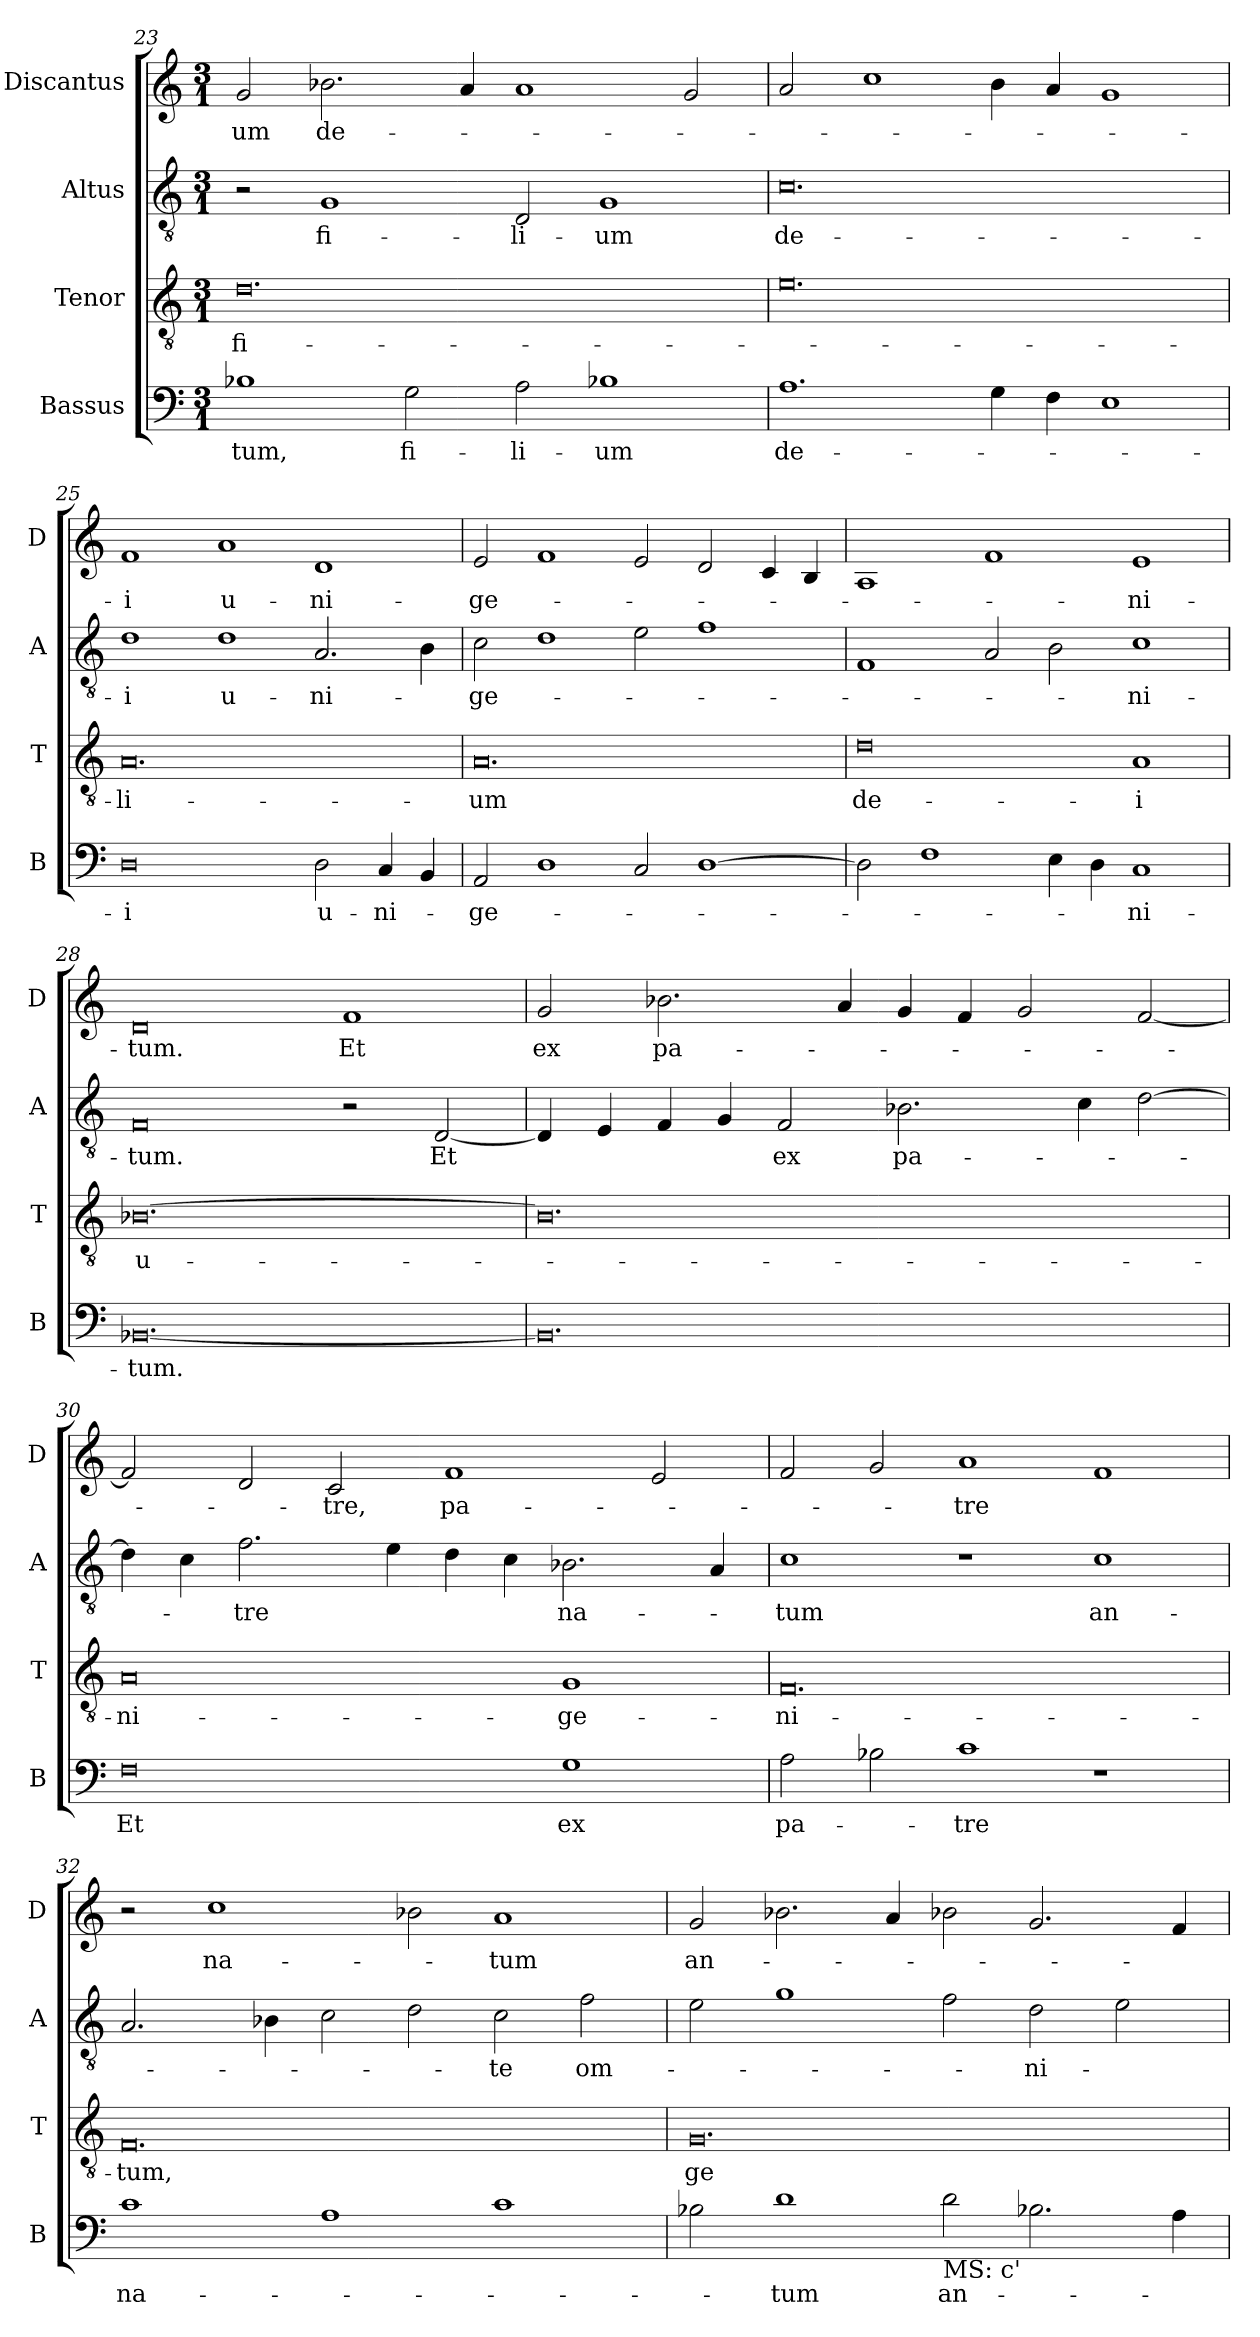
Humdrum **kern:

**kern	**text	**kern	**text	**kern	**text	**kern	**text
*part4	*part4	*part3	*part3	*part2	*part2	*part1	*part1
*staff4	*staff4	*staff3	*staff3	*staff2	*staff2	*staff1	*staff1
*I"Bassus	*	*I"Tenor	*	*I"Altus	*	*I"Discantus	*
*I'B	*	*I'T	*	*I'A	*	*I'D	*
*clefF4	*	*clefGv2	*	*clefGv2	*	*clefG2	*
*k[]	*	*k[]	*	*k[]	*	*k[]	*
*M3/1	*	*M3/1	*	*M3/1	*	*M3/1	*
=23	=23	=23	=23	=23	=23	=23	=23
1B-X	-tum,	0.d	fi-	2r	.	2g	-um
.	.	.	.	1G	fi-	2.b-X	de-
2G	fi-	.	.	.	.	.	.
.	.	.	.	.	.	4a	.
2A	-li-	.	.	2D	-li-	1a	.
1B-X	-um	.	.	1G	-um	.	.
.	.	.	.	.	.	2g	.
=24	=24	=24	=24	=24	=24	=24	=24
1.A	de-	0.e	.	0.c	de-	2a	.
.	.	.	.	.	.	1cc	.
4G	.	.	.	.	.	4b	.
4F	.	.	.	.	.	4a	.
1E	.	.	.	.	.	1g	.
=25	=25	=25	=25	=25	=25	=25	=25
0D	-i	0.A	-li-	1d	-i	1f	-i
.	.	.	.	1d	u-	1a	u-
2D	u-	.	.	2.A	-ni-	1d	-ni-
4C	-ni-	.	.	.	.	.	.
4BB	.	.	.	4B	.	.	.
=26	=26	=26	=26	=26	=26	=26	=26
2AA	-ge-	0.A	-um	2c	-ge-	2e	-ge-
1D	.	.	.	1d	.	1f	.
2C	.	.	.	2e	.	2e	.
[1D	.	.	.	1f	.	2d	.
.	.	.	.	.	.	4c	.
.	.	.	.	.	.	4B	.
=27	=27	=27	=27	=27	=27	=27	=27
2D]	.	0d	de-	1F	.	1A	.
1F	.	.	.	.	.	.	.
.	.	.	.	2A	.	1f	.
4E	.	.	.	2B	.	.	.
4D	.	.	.	.	.	.	.
1C	-ni-	1A	-i	1c	-ni-	1e	-ni-
=28	=28	=28	=28	=28	=28	=28	=28
[0.BB-X	-tum.	[0.B-X	u-	0F	-tum.	0d	-tum.
.	.	.	.	2r	.	1f	Et
.	.	.	.	[2D	Et	.	.
=29	=29	=29	=29	=29	=29	=29	=29
0.BB-]	.	0.B-]	.	4D]	.	2g	ex
.	.	.	.	4E	.	.	.
.	.	.	.	4F	.	2.b-X	pa-
.	.	.	.	4G	.	.	.
.	.	.	.	2F	ex	.	.
.	.	.	.	.	.	4a	.
.	.	.	.	2.B-X	pa-	4g	.
.	.	.	.	.	.	4f	.
.	.	.	.	.	.	2g	.
.	.	.	.	4c	.	.	.
.	.	.	.	[2d	.	[2f	.
=30	=30	=30	=30	=30	=30	=30	=30
0F	Et	0A	-ni-	4d]	.	2f]	.
.	.	.	.	4c	.	.	.
.	.	.	.	2.f	-tre	2d	.
.	.	.	.	.	.	2c	-tre,
.	.	.	.	4e	.	.	.
.	.	.	.	4d	.	1f	pa-
.	.	.	.	4c	.	.	.
1G	ex	1G	-ge-	2.B-X	na-	.	.
.	.	.	.	.	.	2e	.
.	.	.	.	4A	.	.	.
=31	=31	=31	=31	=31	=31	=31	=31
2A	pa-	0.F	-ni-	1c	-tum	2f	.
2B-X	.	.	.	.	.	2g	.
1c	-tre	.	.	1r	.	1a	-tre
1r	.	.	.	1c	an-	1f	.
=32	=32	=32	=32	=32	=32	=32	=32
1c	na-	0.F	-tum,	2.A	.	2r	.
.	.	.	.	.	.	1cc	na-
.	.	.	.	4B-X	.	.	.
1A	.	.	.	2c	.	.	.
.	.	.	.	2d	.	2b-X	.
1c	.	.	.	2c	-te	1a	-tum
.	.	.	.	2f	om-	.	.
=33	=33	=33	=33	=33	=33	=33	=33
2B-X	.	0.G	ge-	2e	.	2g	an-
1d	-tum	.	.	1g	.	2.b-X	.
.	.	.	.	.	.	4a	.
!LO:TX:b:t=MS&colon; c'	!	!	!	!	!	!	!
2d	an-	.	.	2f	.	2b-X	.
2.B-X	.	.	.	2d	-ni-	2.g	.
.	.	.	.	2e	.	.	.
4A	.	.	.	.	.	4f	.
=	=	=	=	=	=	=	=
*-	*-	*-	*-	*-	*-	*-	*-
